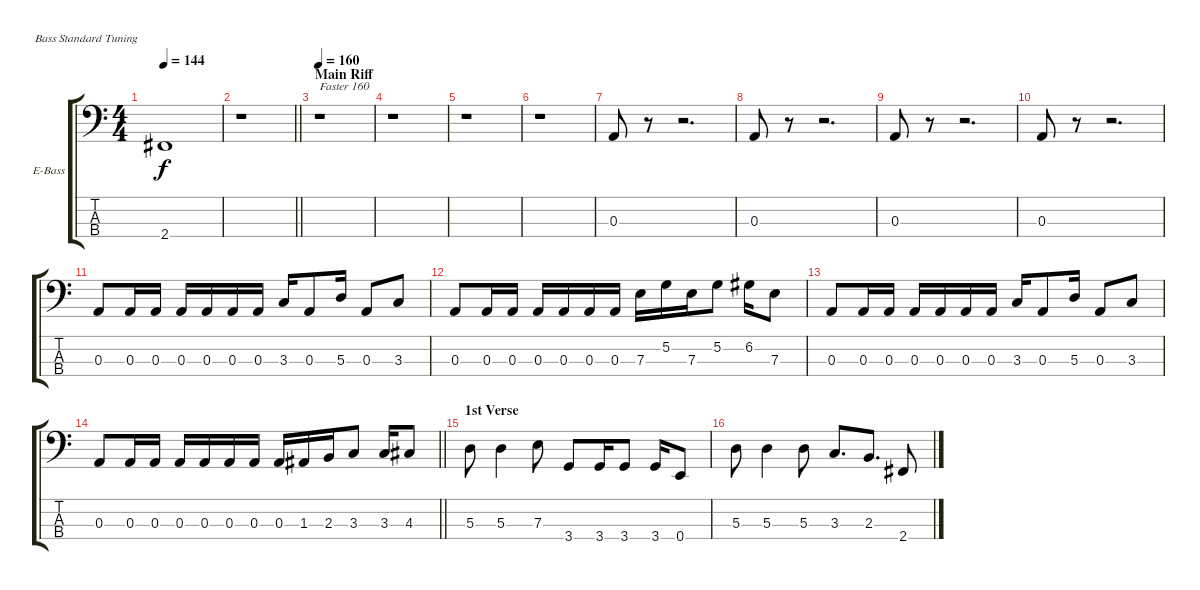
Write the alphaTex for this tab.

\bracketExtendMode groupsimilarinstruments
\firstSystemTrackNameOrientation horizontal
\otherSystemsTrackNameOrientation horizontal
\track ("Bass" "E-Bass") {instrument electricbasspick}
\staff {score tabs}
\tuning (G2 D2 A1 E1)
\ts (4 4)
\tempo 144
\clef f4
\ks c
2.4{t}.1{dy f} |
\barLineRight lightlight
r.1 |
\section ("" "Main Riff")
\tempo 160
r.1{txt "Faster 160"} |
r.1 |
r.1 |
r.1 |
0.3.8 r.8 r.2{d} |
0.3.8 r.8 r.2{d} |
0.3.8 r.8 r.2{d} |
0.3.8 r.8 r.2{d} |
0.3.8 0.3.16 0.3.16 0.3.16 0.3.16 0.3.16 0.3.16 3.3.16 0.3.8 5.3.16 0.3.8 3.3.8 |
0.3.8 0.3.16 0.3.16 0.3.16 0.3.16 0.3.16 0.3.16 7.3.16 5.2.16 7.3.16 5.2.8 6.2.16 7.3.8 |
0.3.8 0.3.16 0.3.16 0.3.16 0.3.16 0.3.16 0.3.16 3.3.16 0.3.8 5.3.16 0.3.8 3.3.8 |
\barLineRight lightlight
0.3.8 0.3.16 0.3.16 0.3.16 0.3.16 0.3.16 0.3.16 0.3.16 1.3.16 2.3.16 3.3.8 3.3.16 4.3.8 |
\section ("" "1st Verse")
5.3.8 5.3.4 7.3.8 3.4.8 3.4.16 3.4.8 3.4.16 0.4.8 |
5.3.8 5.3.4 5.3.8 3.3.8{d} 2.3.8{d} 2.4.8
